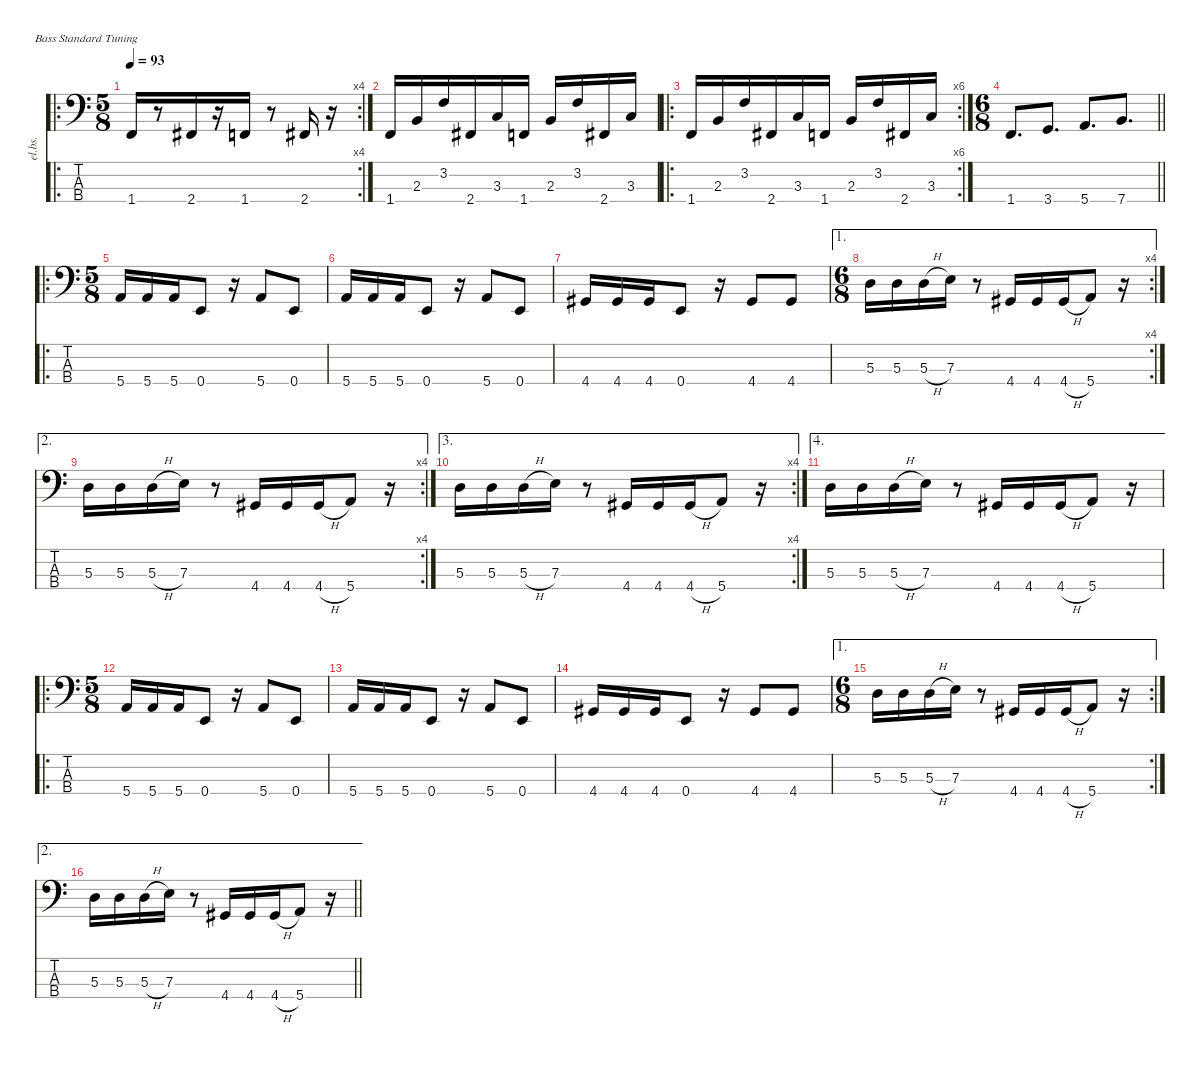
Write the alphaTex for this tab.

\defaultSystemsLayout 4
\hideDynamics
\bracketExtendMode nobrackets
\otherSystemsTrackNameOrientation horizontal
\track ("Bass" "el.bs.") {instrument electricbassfinger}
\staff {score tabs}
\tuning (G2 D2 A1 E1)
\ro
\rc 4
\ts (5 8)
\beaming (8 3 2)
\tempo 93
\clef f4
\ks aminor
1.4.16{dy f beam Up} r.8{beam Up} 2.4{acc #}.16{beam Up} r.16{beam Up} 1.4.16{beam Up} r.8{beam Up} 2.4{acc #}.16{beam Up} r.16{beam Up} |
1.4.16{beam Up} 2.3.16{beam Up} 3.2.16{beam Up} 2.4{acc #}.16{beam Up} 3.3.16{beam Up} 1.4.16{beam Up} 2.3.16{beam Up} 3.2.16{beam Up} 2.4{acc #}.16{beam Up} 3.3.16{beam Up} |
\ro
\rc 6
1.4.16{beam Up} 2.3.16{beam Up} 3.2.16{beam Up} 2.4{acc #}.16{beam Up} 3.3.16{beam Up} 1.4.16{beam Up} 2.3.16{beam Up} 3.2.16{beam Up} 2.4{acc #}.16{beam Up} 3.3.16{beam Up} |
\ts (6 8)
\beaming (8 3 3)
\barLineRight lightlight
1.4.8{d beam Up} 3.4.8{d beam Up} 5.4.8{d beam Up} 7.4.8{d beam Up} |
\ro
\ts (5 8)
\beaming (8 3 2)
5.4.16{beam Up} 5.4.16{beam Up} 5.4.16{beam Up} 0.4.8{beam Up} r.16{beam Up} 5.4.8{beam Up} 0.4.8{beam Up} |
5.4.16{beam Up} 5.4.16{beam Up} 5.4.16{beam Up} 0.4.8{beam Up} r.16{beam Up} 5.4.8{beam Up} 0.4.8{beam Up} |
4.4{acc #}.16{beam Up} 4.4{acc #}.16{beam Up} 4.4{acc #}.16{beam Up} 0.4.8{beam Up} r.16{beam Up} 4.4{acc #}.8{beam Up} 4.4{acc #}.8{beam Up} |
\ae 1
\rc 4
\ts (6 8)
\beaming (8 3 3)
5.3.16{beam Down} 5.3.16{beam Down} 5.3{h}.16{beam Down} 7.3.16{beam Down} r.8{beam Down} 4.4{acc #}.16{beam Up} 4.4{acc #}.16{beam Up} 4.4{h acc #}.16{beam Up} 5.4.8{beam Up} r.16{beam Up} |
\ae 2
\rc 4
5.3.16{beam Down} 5.3.16{beam Down} 5.3{h}.16{beam Down} 7.3.16{beam Down} r.8{beam Down} 4.4{acc #}.16{beam Up} 4.4{acc #}.16{beam Up} 4.4{h acc #}.16{beam Up} 5.4.8{beam Up} r.16{beam Up} |
\ae 3
\rc 4
5.3.16{beam Down} 5.3.16{beam Down} 5.3{h}.16{beam Down} 7.3.16{beam Down} r.8{beam Down} 4.4{acc #}.16{beam Up} 4.4{acc #}.16{beam Up} 4.4{h acc #}.16{beam Up} 5.4.8{beam Up} r.16{beam Up} |
\ae 4
5.3.16{beam Down} 5.3.16{beam Down} 5.3{h}.16{beam Down} 7.3.16{beam Down} r.8{beam Down} 4.4{acc #}.16{beam Up} 4.4{acc #}.16{beam Up} 4.4{h acc #}.16{beam Up} 5.4.8{beam Up} r.16{beam Up} |
\ro
\ts (5 8)
\beaming (8 3 2)
5.4.16{beam Up} 5.4.16{beam Up} 5.4.16{beam Up} 0.4.8{beam Up} r.16{beam Up} 5.4.8{beam Up} 0.4.8{beam Up} |
5.4.16{beam Up} 5.4.16{beam Up} 5.4.16{beam Up} 0.4.8{beam Up} r.16{beam Up} 5.4.8{beam Up} 0.4.8{beam Up} |
4.4{acc #}.16{beam Up} 4.4{acc #}.16{beam Up} 4.4{acc #}.16{beam Up} 0.4.8{beam Up} r.16{beam Up} 4.4{acc #}.8{beam Up} 4.4{acc #}.8{beam Up} |
\ae 1
\rc 2
\ts (6 8)
\beaming (8 3 3)
5.3.16{beam Down} 5.3.16{beam Down} 5.3{h}.16{beam Down} 7.3.16{beam Down} r.8{beam Down} 4.4{acc #}.16{beam Up} 4.4{acc #}.16{beam Up} 4.4{h acc #}.16{beam Up} 5.4.8{beam Up} r.16{beam Up} |
\ae 2
\barLineRight lightlight
5.3.16{beam Down} 5.3.16{beam Down} 5.3{h}.16{beam Down} 7.3.16{beam Down} r.8{beam Down} 4.4{acc #}.16{beam Up} 4.4{acc #}.16{beam Up} 4.4{h acc #}.16{beam Up} 5.4.8{beam Up} r.16{beam Up}
